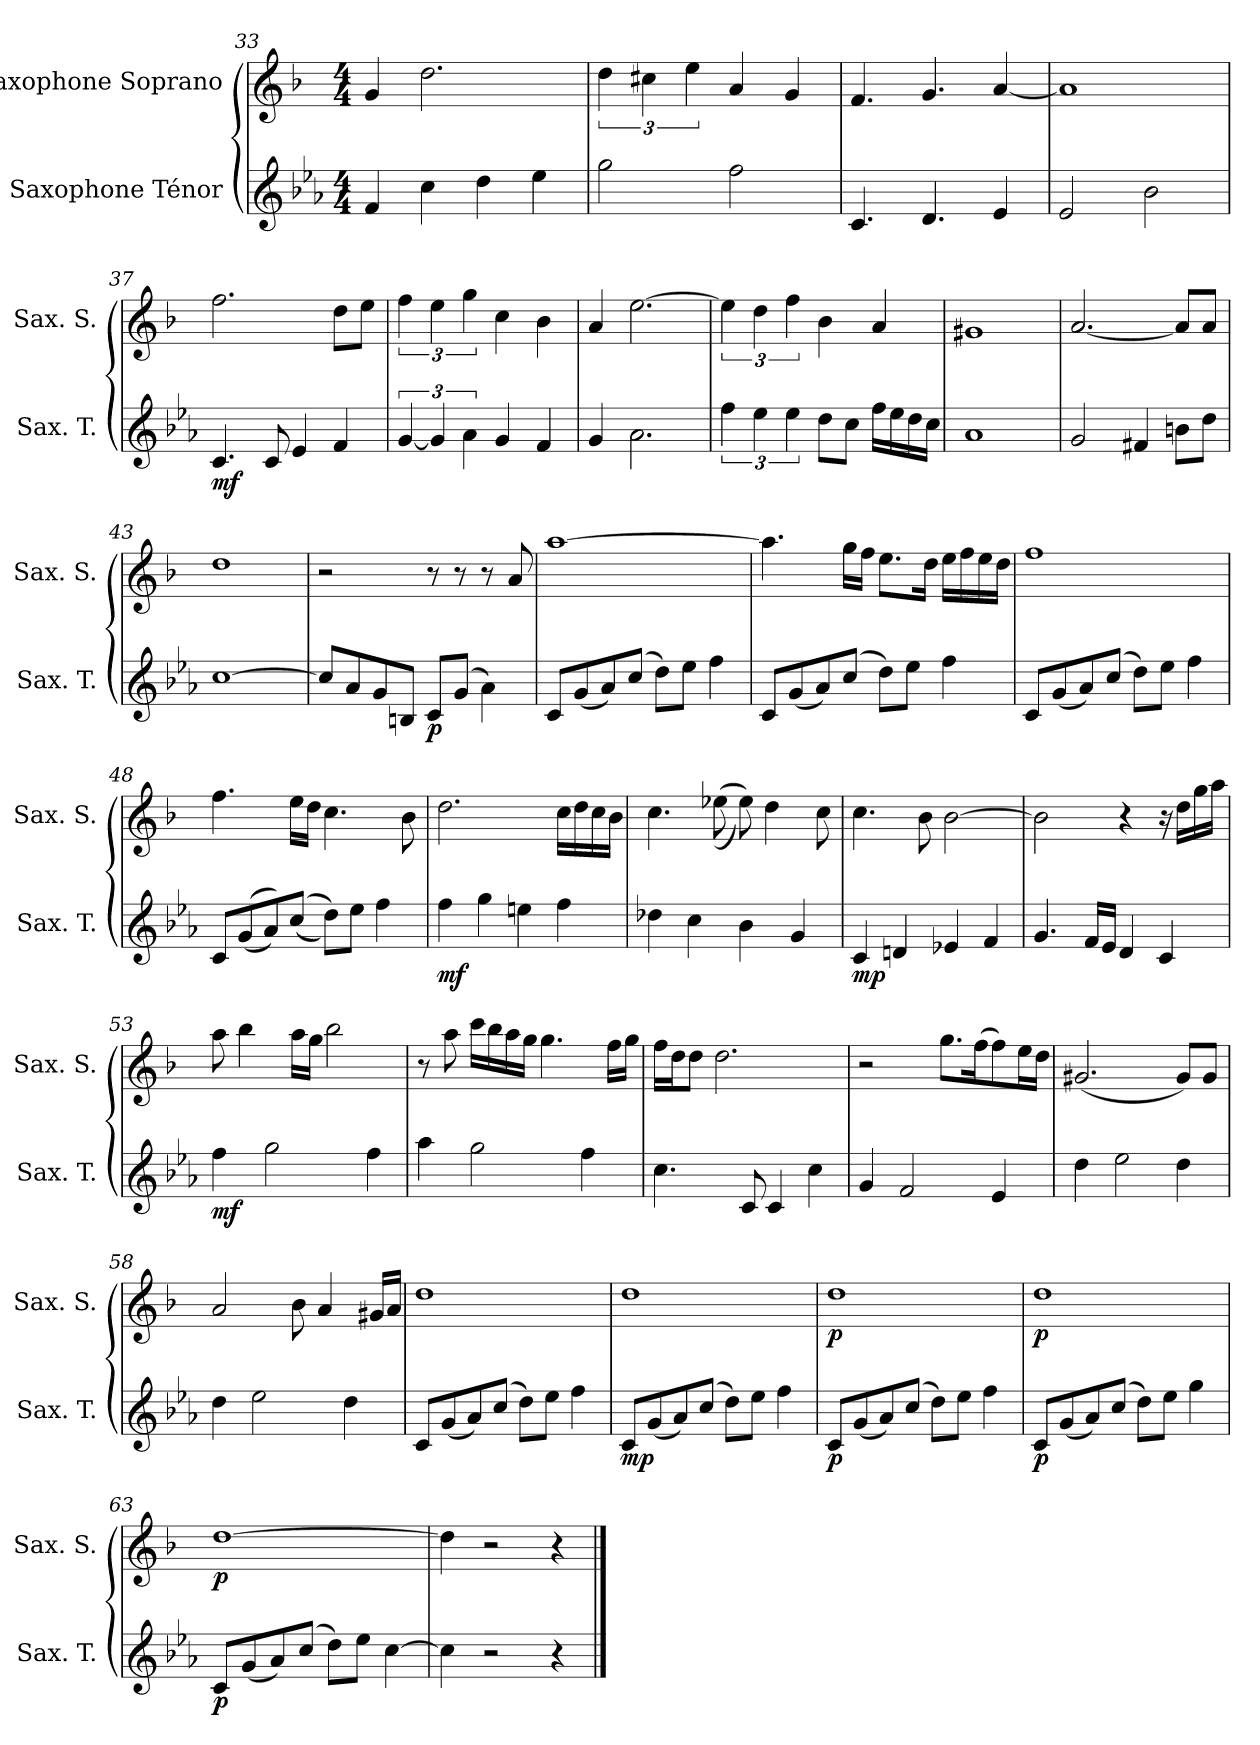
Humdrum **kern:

**kern	**dynam	**kern	**dynam
*part2	*part2	*part1	*part1
*staff2	*staff2	*staff1	*staff1
*I"Saxophone Ténor	*	*I"Saxophone Soprano	*
*I'Sax. T.	*	*I'Sax. S.	*
*clefG2	*	*clefG2	*
*ITrd8c14	*	*ITrd1c2	*
*k[b-e-a-]	*	*k[b-e-a-]	*
*E-:	*	*E-:	*
*M4/4	*	*M4/4	*
=33	=33	=33	=33
4F/	.	4f/	.
4c\	.	2.cc\	.
4d\	.	.	.
4e-\	.	.	.
!!LO:PB:g=z
=34	=34	=34	=34
2g\	.	6cc\	.
.	.	6bn\	.
.	.	6dd\	.
2f\	.	4g/	.
.	.	4f/	.
=35	=35	=35	=35
4.C/	.	4.e-/	.
4.D/	.	4.f/	.
4E-/	.	[4g/	.
=36	=36	=36	=36
2E-/	.	1g]	.
2B-\	.	.	.
=37	=37	=37	=37
!	!LO:DY:b	!	!
4.C/	mf	2.ee-\	.
8C/	.	.	.
4E-/	.	.	.
4F/	.	8cc\L	.
.	.	8dd\J	.
=38	=38	=38	=38
[6G/	.	6ee-\	.
6G/]	.	6dd\	.
6A-\	.	6ff\	.
4G/	.	4b-\	.
4F/	.	4a-\	.
=39	=39	=39	=39
4G/	.	4g/	.
2.A-\	.	[2.dd\	.
=40	=40	=40	=40
6f\	.	6dd\]	.
6e-\	.	6cc\	.
6e-\	.	6ee-\	.
8d\L	.	4a-\	.
8c\J	.	.	.
16f\LL	.	4g/	.
16e-\	.	.	.
16d\	.	.	.
16c\JJ	.	.	.
=41	=41	=41	=41
1A-	.	1f#X	.
=42	=42	=42	=42
2G/	.	[2.g/	.
4F#X/	.	.	.
8Bn\L	.	8g/L]	.
8d\J	.	8g/J	.
=43	=43	=43	=43
[1c	.	1cc	.
!!LO:LB:g=z
=44	=44	=44	=44
8c/L]	.	2r	.
8A-/	.	.	.
8G/	.	.	.
8BBn/J	.	.	.
!	!LO:DY:b	!	!
8C/L	p	8r	.
(8G/J	.	8r	.
4A-\)	.	8r	.
.	.	8g/	.
=45	=45	=45	=45
8C/L	.	[1gg	.
(8G/	.	.	.
8A-/)	.	.	.
(8c/J	.	.	.
8d\L)	.	.	.
8e-\J	.	.	.
4f\	.	.	.
=46	=46	=46	=46
8C/L	.	4.gg\]	.
(8G/	.	.	.
8A-/)	.	.	.
(8c/J	.	16ff\LL	.
.	.	16ee-\JJ	.
8d\L)	.	8.dd\L	.
8e-\J	.	.	.
.	.	16cc\Jk	.
4f\	.	16dd\LL	.
.	.	16ee-\	.
.	.	16dd\	.
.	.	16cc\JJ	.
=47	=47	=47	=47
8C/L	.	1ee-	.
(8G/	.	.	.
8A-/)	.	.	.
(8c/J	.	.	.
8d\L)	.	.	.
8e-\J	.	.	.
4f\	.	.	.
=48	=48	=48	=48
8C/L	.	4.ee-\	.
((8G/	.	.	.
8A-/))	.	.	.
((8c/J	.	16dd\LL	.
.	.	16cc\JJ	.
8d\L))	.	4.b-\	.
8e-\J	.	.	.
4f\	.	.	.
.	.	8a-\	.
!!LO:LB:g=z
=49	=49	=49	=49
!	!LO:DY:b	!	!
4f\	mf	2.cc\	.
4g\	.	.	.
4en\	.	.	.
4f\	.	16b-\LL	.
.	.	16cc\	.
.	.	16b-\	.
.	.	16a-\JJ	.
=50	=50	=50	=50
4d-X\	.	4.b-\	.
4c\	.	.	.
.	.	((8dd-X\	.
4B-\	.	8dd-\))	.
.	.	4cc\	.
4G/	.	.	.
.	.	8b-\	.
=51	=51	=51	=51
!	!LO:DY:b	!	!
4C/	mp	4.b-\	.
4Dn/	.	.	.
.	.	8a-\	.
4E-X/	.	[2a-\	.
4F/	.	.	.
=52	=52	=52	=52
4.G/	.	2a-\]	.
16F/LL	.	.	.
16E-/JJ	.	.	.
4D/	.	4r	.
4C/	.	16r	.
.	.	16cc\LL	.
.	.	16ff\	.
.	.	16gg\JJ	.
=53	=53	=53	=53
!	!LO:DY:b	!	!
4f\	mf	8gg\	.
.	.	4aa-\	.
2g\	.	.	.
.	.	16gg\LL	.
.	.	16ff\JJ	.
.	.	2aa-\	.
4f\	.	.	.
!!LO:LB:g=z
=54	=54	=54	=54
4a-\	.	8r	.
.	.	8gg\	.
2g\	.	16bb-\LL	.
.	.	16aa-\	.
.	.	16gg\	.
.	.	16ff\JJ	.
.	.	4.ff\	.
4f\	.	.	.
.	.	16ee-\LL	.
.	.	16ff\JJ	.
=55	=55	=55	=55
4.c\	.	16ee-\LL	.
.	.	16cc\J	.
.	.	8cc\J	.
.	.	2.cc\	.
8C/	.	.	.
4C/	.	.	.
4c\	.	.	.
=56	=56	=56	=56
4G/	.	2r	.
2F/	.	.	.
.	.	8.ff\L	.
.	.	(16ee-\K	.
4E-/	.	8ee-\)	.
.	.	16dd\L	.
.	.	16cc\JJ	.
=57	=57	=57	=57
4d\	.	(2.f#X/	.
2e-\	.	.	.
4d\	.	8f#/L)	.
.	.	8f#/J	.
=58	=58	=58	=58
4d\	.	2g/	.
2e-\	.	.	.
.	.	8a-\	.
.	.	4g/	.
4d\	.	.	.
.	.	16f#X/LL	.
.	.	16g/JJ	.
=59	=59	=59	=59
8C/L	.	1cc	.
(8G/	.	.	.
8A-/)	.	.	.
(8c/J	.	.	.
8d\L)	.	.	.
8e-\J	.	.	.
4f\	.	.	.
!!LO:LB:g=z
=60	=60	=60	=60
!	!LO:DY:b	!	!
8C/L	mp	1cc	.
(8G/	.	.	.
8A-/)	.	.	.
(8c/J	.	.	.
8d\L)	.	.	.
8e-\J	.	.	.
4f\	.	.	.
=61	=61	=61	=61
!	!LO:DY:b	!	!LO:DY:b
8C/L	p	1cc	p
(8G/	.	.	.
8A-/)	.	.	.
(8c/J	.	.	.
8d\L)	.	.	.
8e-\J	.	.	.
4f\	.	.	.
=62	=62	=62	=62
!	!LO:DY:b	!	!LO:DY:b
8C/L	p	1cc	p
(8G/	.	.	.
8A-/)	.	.	.
(8c/J	.	.	.
8d\L)	.	.	.
8e-\J	.	.	.
4g\	.	.	.
=63	=63	=63	=63
!	!LO:DY:b	!	!LO:DY:b
8C/L	p	[1cc	p
(8G/	.	.	.
8A-/)	.	.	.
(8c/J	.	.	.
8d\L)	.	.	.
8e-\J	.	.	.
[4c\	.	.	.
=64	=64	=64	=64
4c\]	.	4cc\]	.
2r	.	2r	.
4r	.	4r	.
==	==	==	==
*-	*-	*-	*-
